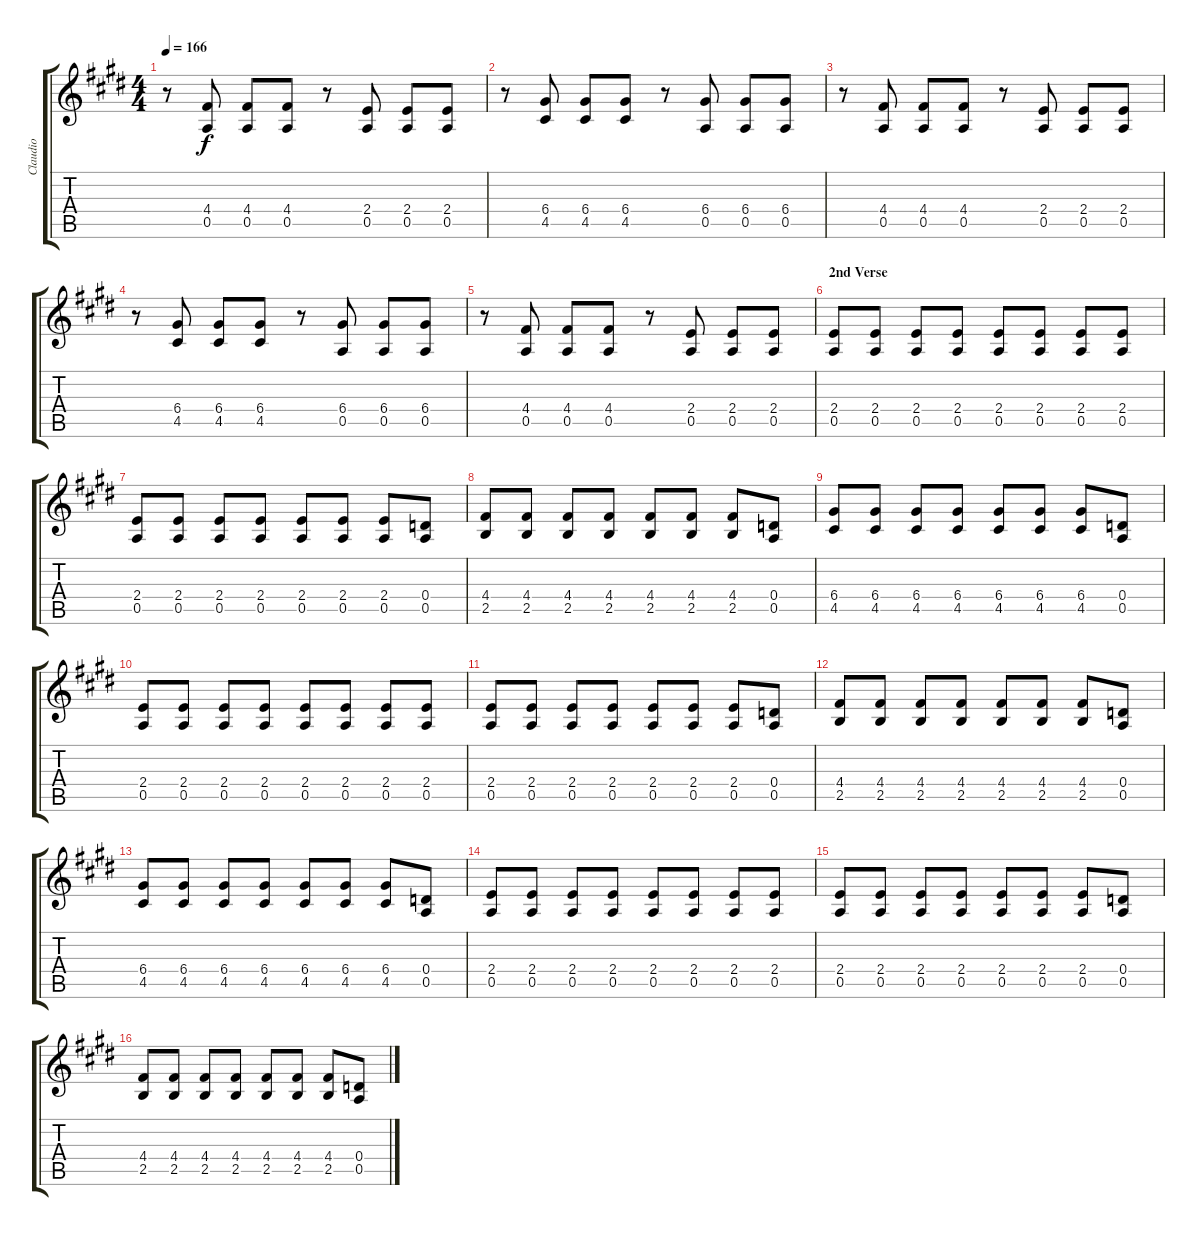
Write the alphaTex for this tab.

\track ("Claudio" "Claudio") {instrument overdrivenguitar}
\staff {score tabs}
\tuning (E4 B3 G3 D3 A2 E2) {hide}
\ts (4 4)
\tempo 166
\clef g2
\ks e
r.8{dy f} (4.4 0.5).8 (4.4 0.5).8 (4.4 0.5).8 r.8 (2.4 0.5).8 (2.4 0.5).8 (2.4 0.5).8 |
r.8 (6.4 4.5).8 (6.4 4.5).8 (6.4 4.5).8 r.8 (6.4 0.5).8 (6.4 0.5).8 (6.4 0.5).8 |
r.8 (4.4 0.5).8 (4.4 0.5).8 (4.4 0.5).8 r.8 (2.4 0.5).8 (2.4 0.5).8 (2.4 0.5).8 |
r.8 (6.4 4.5).8 (6.4 4.5).8 (6.4 4.5).8 r.8 (6.4 0.5).8 (6.4 0.5).8 (6.4 0.5).8 |
r.8 (4.4 0.5).8 (4.4 0.5).8 (4.4 0.5).8 r.8 (2.4 0.5).8 (2.4 0.5).8 (2.4 0.5).8 |
\section ("" "2nd Verse")
(2.4 0.5).8 (2.4 0.5).8 (2.4 0.5).8 (2.4 0.5).8 (2.4 0.5).8 (2.4 0.5).8 (2.4 0.5).8 (2.4 0.5).8 |
(2.4 0.5).8 (2.4 0.5).8 (2.4 0.5).8 (2.4 0.5).8 (2.4 0.5).8 (2.4 0.5).8 (2.4 0.5).8 (0.4 0.5).8 |
(4.4 2.5).8 (4.4 2.5).8 (4.4 2.5).8 (4.4 2.5).8 (4.4 2.5).8 (4.4 2.5).8 (4.4 2.5).8 (0.4 0.5).8 |
(6.4 4.5).8 (6.4 4.5).8 (6.4 4.5).8 (6.4 4.5).8 (6.4 4.5).8 (6.4 4.5).8 (6.4 4.5).8 (0.4 0.5).8 |
(2.4 0.5).8 (2.4 0.5).8 (2.4 0.5).8 (2.4 0.5).8 (2.4 0.5).8 (2.4 0.5).8 (2.4 0.5).8 (2.4 0.5).8 |
(2.4 0.5).8 (2.4 0.5).8 (2.4 0.5).8 (2.4 0.5).8 (2.4 0.5).8 (2.4 0.5).8 (2.4 0.5).8 (0.4 0.5).8 |
(4.4 2.5).8 (4.4 2.5).8 (4.4 2.5).8 (4.4 2.5).8 (4.4 2.5).8 (4.4 2.5).8 (4.4 2.5).8 (0.4 0.5).8 |
(6.4 4.5).8 (6.4 4.5).8 (6.4 4.5).8 (6.4 4.5).8 (6.4 4.5).8 (6.4 4.5).8 (6.4 4.5).8 (0.4 0.5).8 |
(2.4 0.5).8 (2.4 0.5).8 (2.4 0.5).8 (2.4 0.5).8 (2.4 0.5).8 (2.4 0.5).8 (2.4 0.5).8 (2.4 0.5).8 |
(2.4 0.5).8 (2.4 0.5).8 (2.4 0.5).8 (2.4 0.5).8 (2.4 0.5).8 (2.4 0.5).8 (2.4 0.5).8 (0.4 0.5).8 |
(4.4 2.5).8 (4.4 2.5).8 (4.4 2.5).8 (4.4 2.5).8 (4.4 2.5).8 (4.4 2.5).8 (4.4 2.5).8 (0.4 0.5).8
